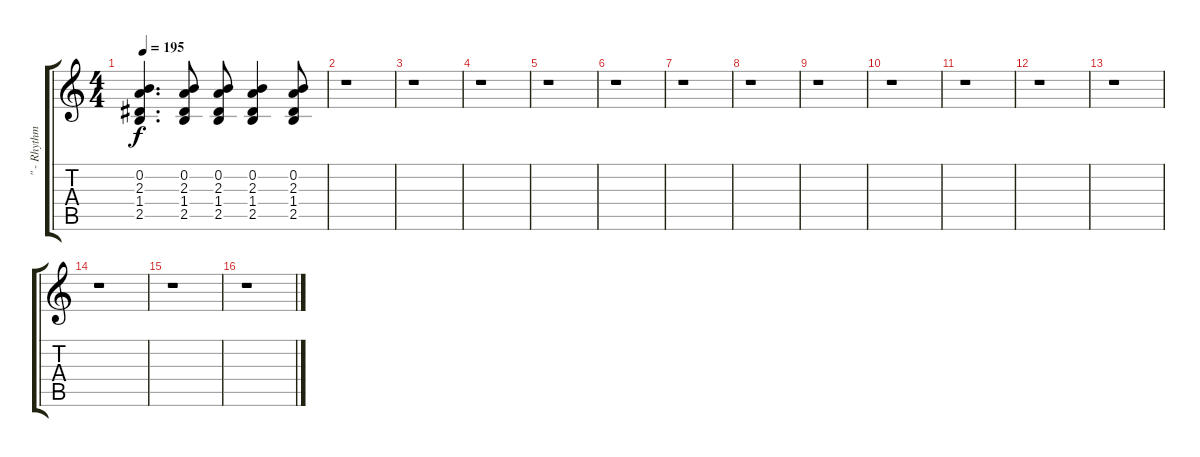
\track ("\" - Rhythm Guitar (Center)" "\" - Rhythm") {instrument overdrivenguitar}
\staff {score tabs}
\tuning (E4 B3 G3 D3 A2 E2) {hide}
\ts (4 4)
\tempo 195
\clef g2
\ks c
(0.2 2.3 1.4 2.5).4{d dy f} (0.2 2.3 1.4 2.5).8 (0.2 2.3 1.4 2.5).8 (0.2 2.3 1.4 2.5).4 (0.2 2.3 1.4 2.5).8 |
r.1 |
r.1 |
r.1 |
r.1 |
r.1 |
r.1 |
r.1 |
r.1 |
r.1 |
r.1 |
r.1 |
r.1 |
r.1 |
r.1 |
r.1
